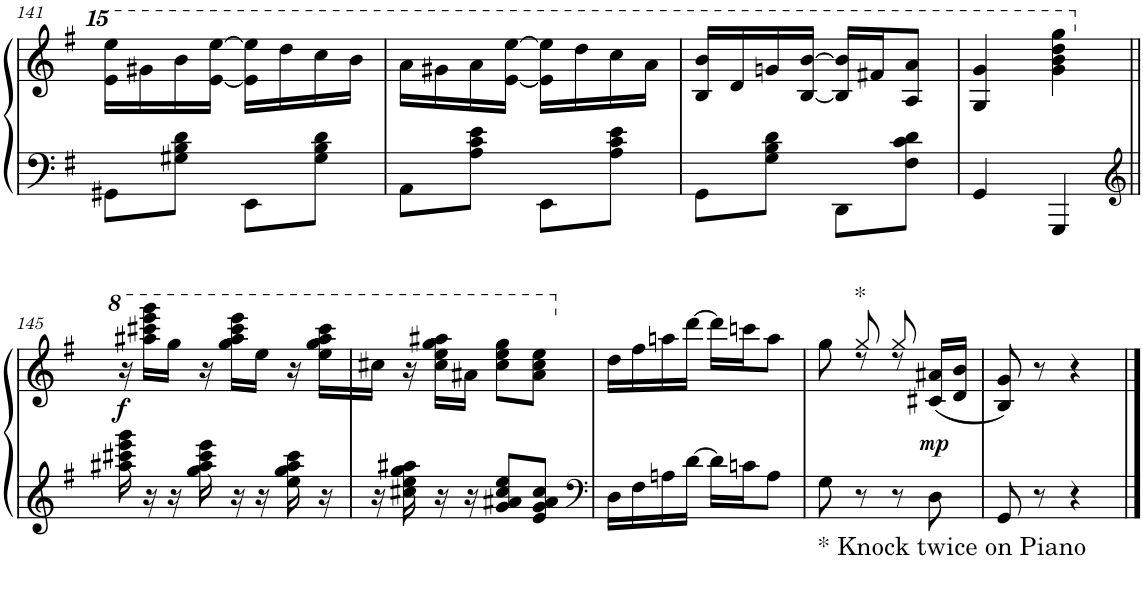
**kern	**kern	**dynam
*part1	*part1	*part1
*staff2	*staff1	*staff1/2
*I"Piano	*	*
*I'Pno.	*	*
!!LO:PB:g=z
*clefF4	*clefG2	*
*k[f#]	*k[f#]	*
*M2/4	*M2/4	*
=141	=141	=141
8GG#X\L	16eee\ 16eeee\LL	.
.	16ggg#X\	.
8G#X\ 8B\ 8d\J	16bbb\	.
.	[16eee\ [16eeee\JJ	.
8EE\L	16eee\] 16eeee\]LL	.
.	16dddd\	.
8G#\ 8B\ 8d\J	16cccc\	.
.	16bbb\JJ	.
=142	=142	=142
8AA\L	16aaa\LL	.
.	16ggg#X\	.
8A\ 8c\ 8e\J	16aaa\	.
.	[16eee\ [16eeee\JJ	.
8EE\L	16eee\] 16eeee\]LL	.
.	16dddd\	.
8A\ 8c\ 8e\J	16cccc\	.
.	16aaa\JJ	.
=143	=143	=143
8GG\L	16bb/ 16bbb/LL	.
.	16ddd/	.
8G\ 8B\ 8d\J	16gggn/	.
.	[16bb/ [16bbb/JJ	.
8DD\L	16bb/] 16bbb/]LL	.
.	16fff#X/J	.
8F#\ 8c\ 8d\J	8aa/ 8aaa/J	.
=144	=144	=144
4GG/	4gg/ 4ggg/	.
4GGG/	4ggg\ 4bbb\ 4dddd\ 4gggg\	.
!!LO:LB:g=z
=145||	=145||	=145||
*clefG2	*	*
*	*8va	*
!	!	!LO:DY:b
16aa#X\ 16ccc#X\ 16eee\ 16ggg\	16r	f
16r	16aaa#X\ 16cccc#X\ 16eeee\ 16gggg\LL	.
16r	16ggg\JJ	.
16gg\ 16aa#\ 16ccc#\ 16eee\	16r	.
16r	16ggg\ 16aaa#\ 16cccc#\ 16eeee\LL	.
16r	16eee\JJ	.
16ee\ 16gg\ 16aa#\ 16ccc#\	16r	.
16r	16eee\ 16ggg\ 16aaa#\ 16cccc#\LL	.
=146	=146	=146
16r	16ccc#X\JJ	.
16cc#X\ 16ee\ 16gg\ 16aa#X\	16r	.
16r	16ccc#\ 16eee\ 16ggg\ 16aaa#X\LL	.
16r	16aa#X\JJ	.
8g/ 8a#X/ 8cc#/ 8ee/L	8ccc#\ 8eee\ 8ggg\L	.
8e/ 8g/ 8a#/ 8cc#/J	8aa#\ 8ccc#\ 8eee\J	.
=147	=147	=147
*clefF4	*	*
*	*X8va	*
16D\LL	16dd\LL	.
16F#\	16ff#\	.
16An\	16aan\	.
[16d\JJ	[16ddd\JJ	.
16d\LL]	16ddd\LL]	.
16cn\J	16cccn\J	.
8A\J	8aa\J	.
=148	=148	=148
*	*^	*
!LO:TX:b:t=* Knock twice on Piano	!	!	!
8G\	8gg\	8ryy	.
!	!LO:TX:a:t=*	!	!
8r	8r	8gg/	.
8r	8r	8gg/	.
!	!	!	!LO:DY:b
8D\	(<16c#X/ 16a#X/LL	8ryy	mp
.	16d/ 16b/JJ	.	.
*	*v	*v	*
=149	=149	=149
8GG/	8B/ 8g/)	.
8r	8r	.
4r	4r	.
==	==	==
*-	*-	*-
